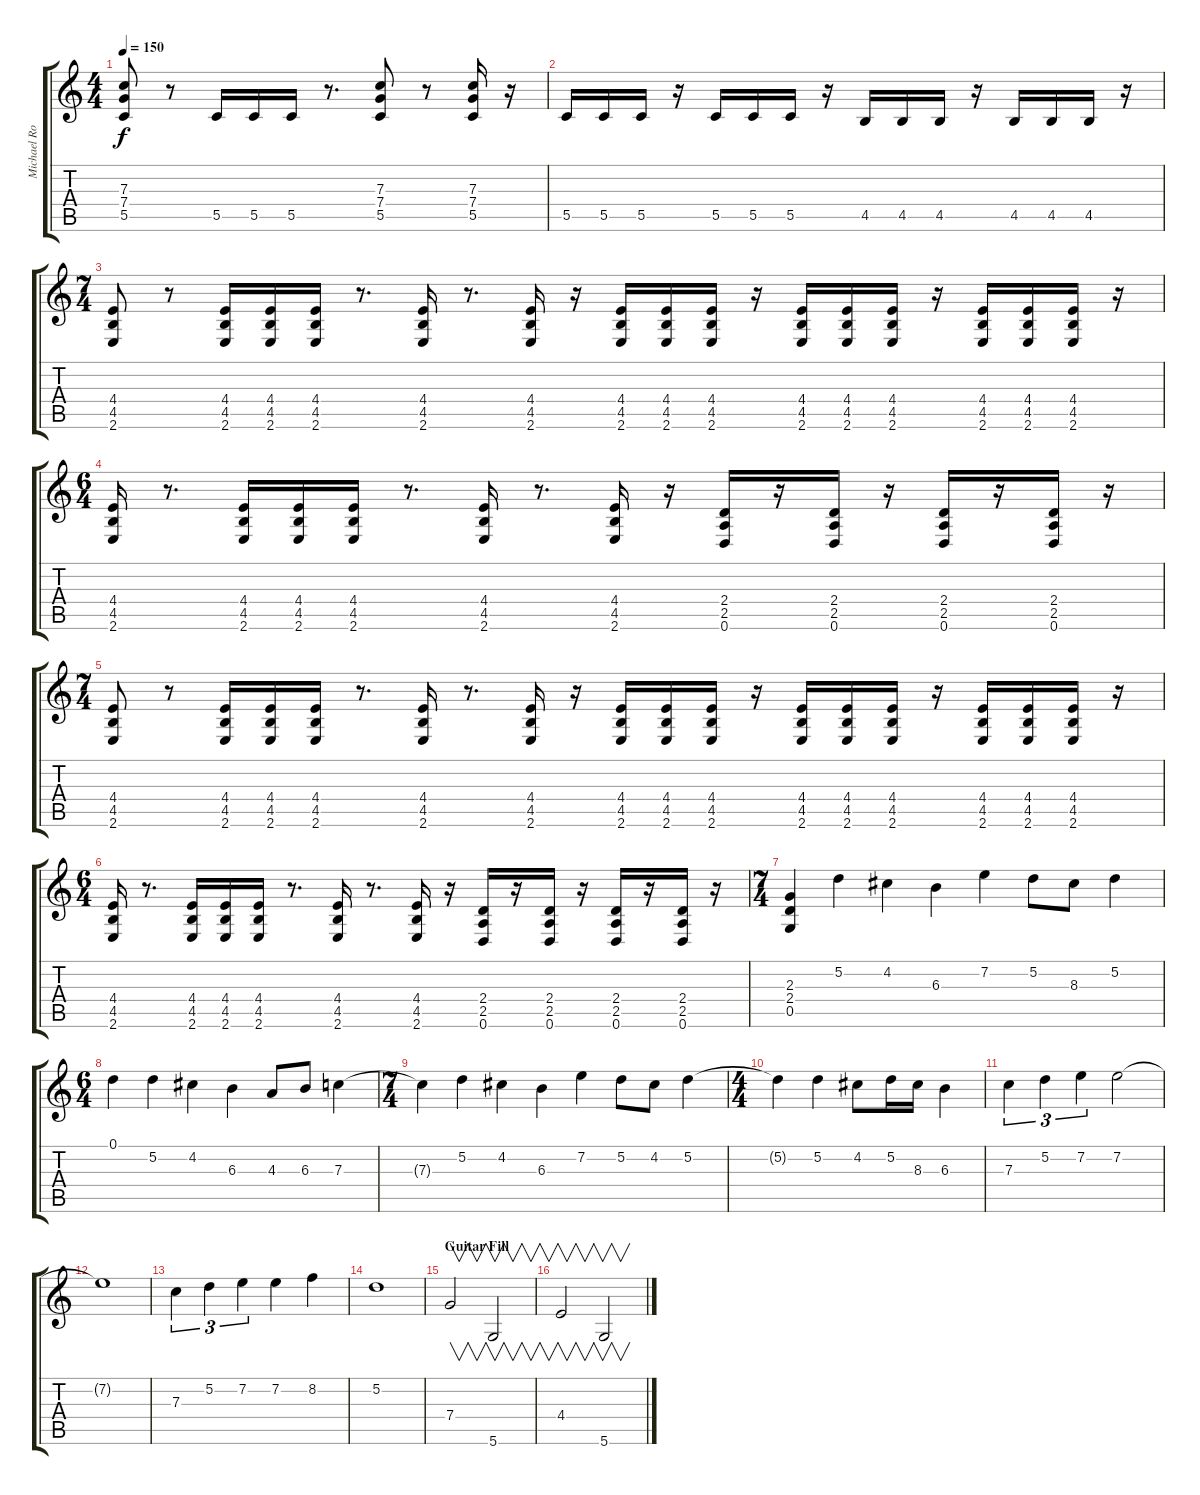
\track ("Michael Romeo Lead" "Michael Ro") {instrument distortionguitar}
\staff {score tabs}
\tuning (D4 A3 F3 C3 G2 D2) {hide}
\ts (4 4)
\tempo 150
\clef g2
\ks c
(7.3 7.4 5.5).8{dy f} r.8 5.5.16 5.5.16 5.5.16 r.8{d} (7.3 7.4 5.5).8 r.8 (7.3 7.4 5.5).16 r.16 |
5.5.16 5.5.16 5.5.16 r.16 5.5.16 5.5.16 5.5.16 r.16 4.5.16 4.5.16 4.5.16 r.16 4.5.16 4.5.16 4.5.16 r.16 |
\ts (7 4)
(4.4 4.5 2.6).8{volume 16 balance 8} r.8 (4.4 4.5 2.6).16 (4.4 4.5 2.6).16 (4.4 4.5 2.6).16 r.8{d} (4.4 4.5 2.6).16 r.8{d} (4.4 4.5 2.6).16 r.16 (4.4 4.5 2.6).16 (4.4 4.5 2.6).16 (4.4 4.5 2.6).16 r.16 (4.4 4.5 2.6).16 (4.4 4.5 2.6).16 (4.4 4.5 2.6).16 r.16 (4.4 4.5 2.6).16 (4.4 4.5 2.6).16 (4.4 4.5 2.6).16 r.16 |
\ts (6 4)
(4.4 4.5 2.6).16 r.8{d} (4.4 4.5 2.6).16 (4.4 4.5 2.6).16 (4.4 4.5 2.6).16 r.8{d} (4.4 4.5 2.6).16 r.8{d} (4.4 4.5 2.6).16 r.16 (2.4 2.5 0.6).16 r.16 (2.4 2.5 0.6).16 r.16 (2.4 2.5 0.6).16 r.16 (2.4 2.5 0.6).16 r.16 |
\ts (7 4)
(4.4 4.5 2.6).8{volume 16 balance 8} r.8 (4.4 4.5 2.6).16 (4.4 4.5 2.6).16 (4.4 4.5 2.6).16 r.8{d} (4.4 4.5 2.6).16 r.8{d} (4.4 4.5 2.6).16 r.16 (4.4 4.5 2.6).16 (4.4 4.5 2.6).16 (4.4 4.5 2.6).16 r.16 (4.4 4.5 2.6).16 (4.4 4.5 2.6).16 (4.4 4.5 2.6).16 r.16 (4.4 4.5 2.6).16 (4.4 4.5 2.6).16 (4.4 4.5 2.6).16 r.16 |
\ts (6 4)
(4.4 4.5 2.6).16 r.8{d} (4.4 4.5 2.6).16 (4.4 4.5 2.6).16 (4.4 4.5 2.6).16 r.8{d} (4.4 4.5 2.6).16 r.8{d} (4.4 4.5 2.6).16 r.16 (2.4 2.5 0.6).16 r.16 (2.4 2.5 0.6).16 r.16 (2.4 2.5 0.6).16 r.16 (2.4 2.5 0.6).16 r.16 |
\ts (7 4)
(2.3 2.4 0.5).4{volume 16 balance 8} 5.2.4 4.2.4 6.3.4 7.2.4 5.2.8 8.3.8 5.2.4 |
\ts (6 4)
0.1.4 5.2.4 4.2.4 6.3.4 4.3.8 6.3.8 7.3.4 |
\ts (7 4)
7.3{t}.4 5.2.4{volume 16 balance 8} 4.2.4 6.3.4 7.2.4 5.2.8 4.2.8 5.2.4 |
\ts (4 4)
5.2{t}.4 5.2.4 4.2.8 5.2.16 8.3.16 6.3.4 |
7.3.4{tu (3 2)} 5.2.4{tu (3 2)} 7.2.4{tu (3 2)} 7.2.2 |
7.2{t}.1 |
7.3.4{tu (3 2)} 5.2.4{tu (3 2)} 7.2.4{tu (3 2)} 7.2.4 8.2.4 |
5.2.1 |
\section ("" "Guitar Fill")
7.4.2{v} 5.6.2{v} |
4.4.2{v} 5.6.2{v}
